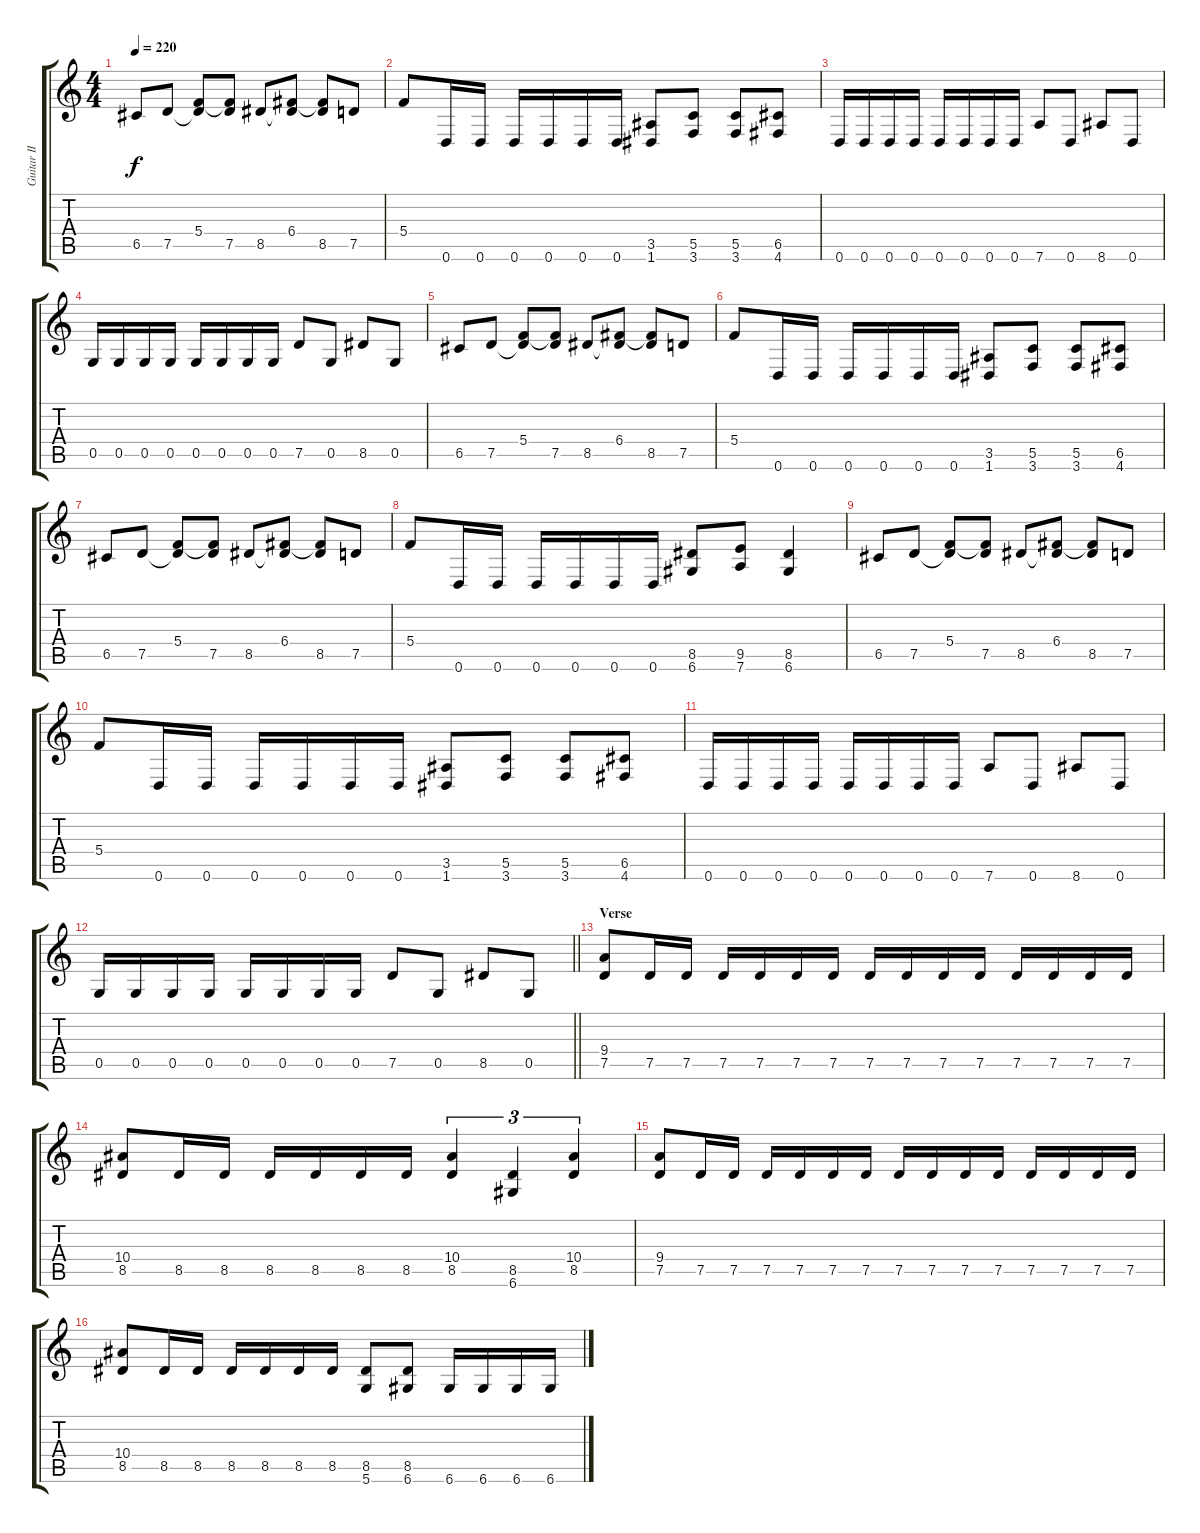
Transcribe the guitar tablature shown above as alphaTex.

\track ("Guitar II" "Guitar II") {instrument distortionguitar}
\staff {score tabs}
\tuning (D4 A3 F3 C3 G2 D2) {hide}
\ts (4 4)
\tempo 220
\clef g2
\ks c
6.5.8{dy f} 7.5.8 (5.4 7.5{t}).8 (5.4{t} 7.5).8 8.5.8 (6.4 8.5{t}).8 (6.4{t} 8.5).8 7.5.8 |
5.4.8 0.6.16 0.6.16 0.6.16 0.6.16 0.6.16 0.6.16 (3.5 1.6).8 (5.5 3.6).8 (5.5 3.6).8 (6.5 4.6).8 |
0.6.16 0.6.16 0.6.16 0.6.16 0.6.16 0.6.16 0.6.16 0.6.16 7.6.8 0.6.8 8.6.8 0.6.8 |
0.5.16 0.5.16 0.5.16 0.5.16 0.5.16 0.5.16 0.5.16 0.5.16 7.5.8 0.5.8 8.5.8 0.5.8 |
6.5.8 7.5.8 (5.4 7.5{t}).8 (5.4{t} 7.5).8 8.5.8 (6.4 8.5{t}).8 (6.4{t} 8.5).8 7.5.8 |
5.4.8 0.6.16 0.6.16 0.6.16 0.6.16 0.6.16 0.6.16 (3.5 1.6).8 (5.5 3.6).8 (5.5 3.6).8 (6.5 4.6).8 |
6.5.8 7.5.8 (5.4 7.5{t}).8 (5.4{t} 7.5).8 8.5.8 (6.4 8.5{t}).8 (6.4{t} 8.5).8 7.5.8 |
5.4.8 0.6.16 0.6.16 0.6.16 0.6.16 0.6.16 0.6.16 (8.5 6.6).8 (9.5 7.6).8 (8.5 6.6).4 |
6.5.8 7.5.8 (5.4 7.5{t}).8 (5.4{t} 7.5).8 8.5.8 (6.4 8.5{t}).8 (6.4{t} 8.5).8 7.5.8 |
5.4.8 0.6.16 0.6.16 0.6.16 0.6.16 0.6.16 0.6.16 (3.5 1.6).8 (5.5 3.6).8 (5.5 3.6).8 (6.5 4.6).8 |
0.6.16 0.6.16 0.6.16 0.6.16 0.6.16 0.6.16 0.6.16 0.6.16 7.6.8 0.6.8 8.6.8 0.6.8 |
\barLineRight lightlight
0.5.16 0.5.16 0.5.16 0.5.16 0.5.16 0.5.16 0.5.16 0.5.16 7.5.8 0.5.8 8.5.8 0.5.8 |
\section ("" "Verse")
(9.4 7.5).8 7.5.16 7.5.16 7.5.16 7.5.16 7.5.16 7.5.16 7.5.16 7.5.16 7.5.16 7.5.16 7.5.16 7.5.16 7.5.16 7.5.16 |
(10.4 8.5).8 8.5.16 8.5.16 8.5.16 8.5.16 8.5.16 8.5.16 (10.4 8.5).4{tu (3 2)} (8.5 6.6).4{tu (3 2)} (10.4 8.5).4{tu (3 2)} |
(9.4 7.5).8 7.5.16 7.5.16 7.5.16 7.5.16 7.5.16 7.5.16 7.5.16 7.5.16 7.5.16 7.5.16 7.5.16 7.5.16 7.5.16 7.5.16 |
(10.4 8.5).8 8.5.16 8.5.16 8.5.16 8.5.16 8.5.16 8.5.16 (8.5 5.6).8 (8.5 6.6).8 6.6.16 6.6.16 6.6.16 6.6.16
